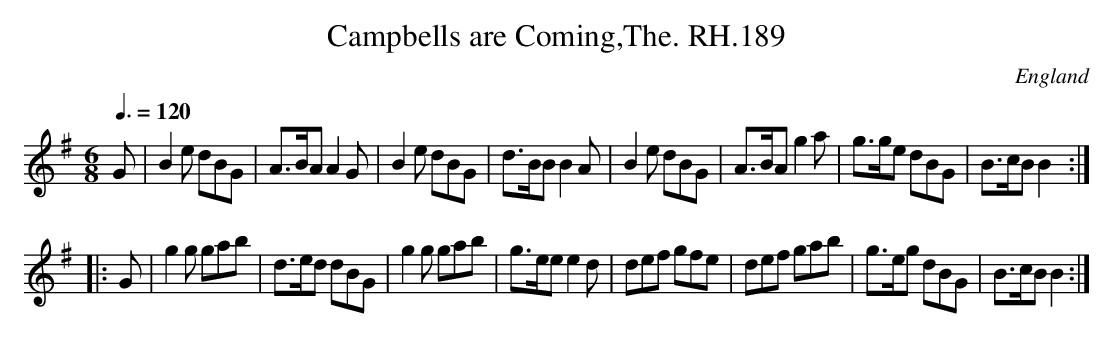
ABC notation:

X:1
T:Campbells are Coming,The. RH.189
L:1/8
M:6/8
O:England
Q:3/8=120
K:G
G|B2e dBG|A>BA A2G|B2e dBG|d>BB B2A|\
B2e dBG|A>BA g2a|g>ge dBG|B>cB B2:|!
|:G|g2g gab|d>ed dBG|g2g gab|g>ee e2d|\
def gfe|def gab|g>eg dBG|B>cB B2:|
